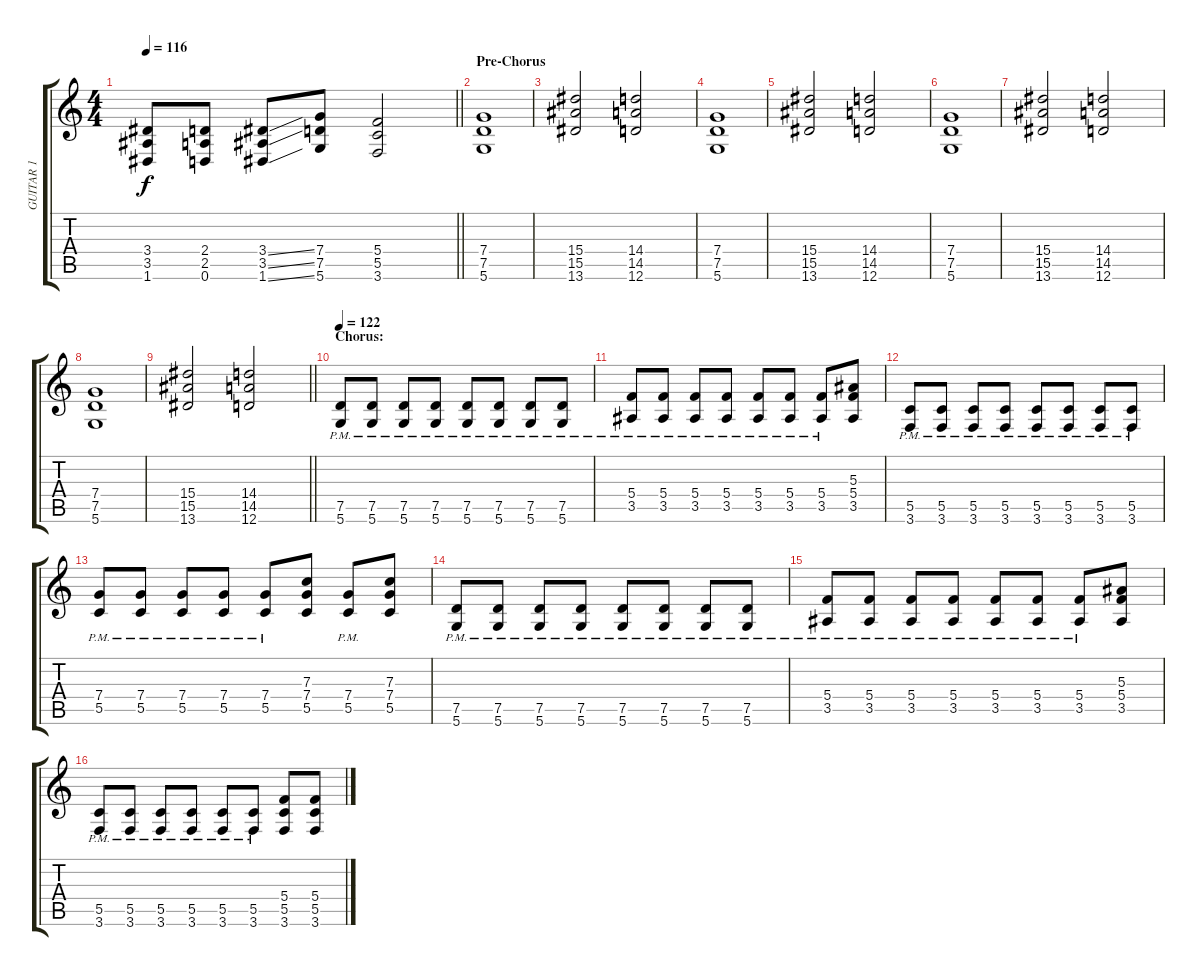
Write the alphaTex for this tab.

\track ("GUITAR 1" "GUITAR 1") {instrument overdrivenguitar}
\staff {score tabs}
\tuning (D4 A3 F3 C3 G2 D2) {hide}
\ts (4 4)
\tempo 116
\clef g2
\barLineRight lightlight
\ks c
(3.4 3.5 1.6).8{dy f} (2.4 2.5 0.6).8 (3.4{ss} 3.5{ss} 1.6{ss}).8 (7.4 7.5 5.6).8 (5.4 5.5 3.6).2 |
\section ("" "Pre-Chorus")
(7.4 7.5 5.6).1 |
(15.4 15.5 13.6).2 (14.4 14.5 12.6).2 |
(7.4 7.5 5.6).1 |
(15.4 15.5 13.6).2 (14.4 14.5 12.6).2 |
(7.4 7.5 5.6).1 |
(15.4 15.5 13.6).2 (14.4 14.5 12.6).2 |
(7.4 7.5 5.6).1 |
\barLineRight lightlight
(15.4 15.5 13.6).2 (14.4 14.5 12.6).2 |
\section ("" "Chorus:")
\tempo 122
(7.5{pm} 5.6{pm}).8 (7.5{pm} 5.6{pm}).8 (7.5{pm} 5.6{pm}).8 (7.5{pm} 5.6{pm}).8 (7.5{pm} 5.6{pm}).8 (7.5{pm} 5.6{pm}).8 (7.5{pm} 5.6{pm}).8 (7.5{pm} 5.6{pm}).8 |
(5.4{pm} 3.5{pm}).8 (5.4{pm} 3.5{pm}).8 (5.4{pm} 3.5{pm}).8 (5.4{pm} 3.5{pm}).8 (5.4{pm} 3.5{pm}).8 (5.4{pm} 3.5{pm}).8 (5.4{pm} 3.5{pm}).8 (5.3 5.4 3.5).8 |
(5.5{pm} 3.6{pm}).8 (5.5{pm} 3.6{pm}).8 (5.5{pm} 3.6{pm}).8 (5.5{pm} 3.6{pm}).8 (5.5{pm} 3.6{pm}).8 (5.5{pm} 3.6{pm}).8 (5.5{pm} 3.6{pm}).8 (5.5{pm} 3.6{pm}).8 |
(7.4{pm} 5.5{pm}).8 (7.4{pm} 5.5{pm}).8 (7.4{pm} 5.5{pm}).8 (7.4{pm} 5.5{pm}).8 (7.4{pm} 5.5{pm}).8 (7.3 7.4 5.5).8 (7.4{pm} 5.5{pm}).8 (7.3 7.4 5.5).8 |
(7.5{pm} 5.6{pm}).8 (7.5{pm} 5.6{pm}).8 (7.5{pm} 5.6{pm}).8 (7.5{pm} 5.6{pm}).8 (7.5{pm} 5.6{pm}).8 (7.5{pm} 5.6{pm}).8 (7.5{pm} 5.6{pm}).8 (7.5{pm} 5.6{pm}).8 |
(5.4{pm} 3.5{pm}).8 (5.4{pm} 3.5{pm}).8 (5.4{pm} 3.5{pm}).8 (5.4{pm} 3.5{pm}).8 (5.4{pm} 3.5{pm}).8 (5.4{pm} 3.5{pm}).8 (5.4{pm} 3.5{pm}).8 (5.3 5.4 3.5).8 |
(5.5{pm} 3.6{pm}).8 (5.5{pm} 3.6{pm}).8 (5.5{pm} 3.6{pm}).8 (5.5{pm} 3.6{pm}).8 (5.5{pm} 3.6{pm}).8 (5.5{pm} 3.6{pm}).8 (5.4 5.5 3.6).8 (5.4 5.5 3.6).8
